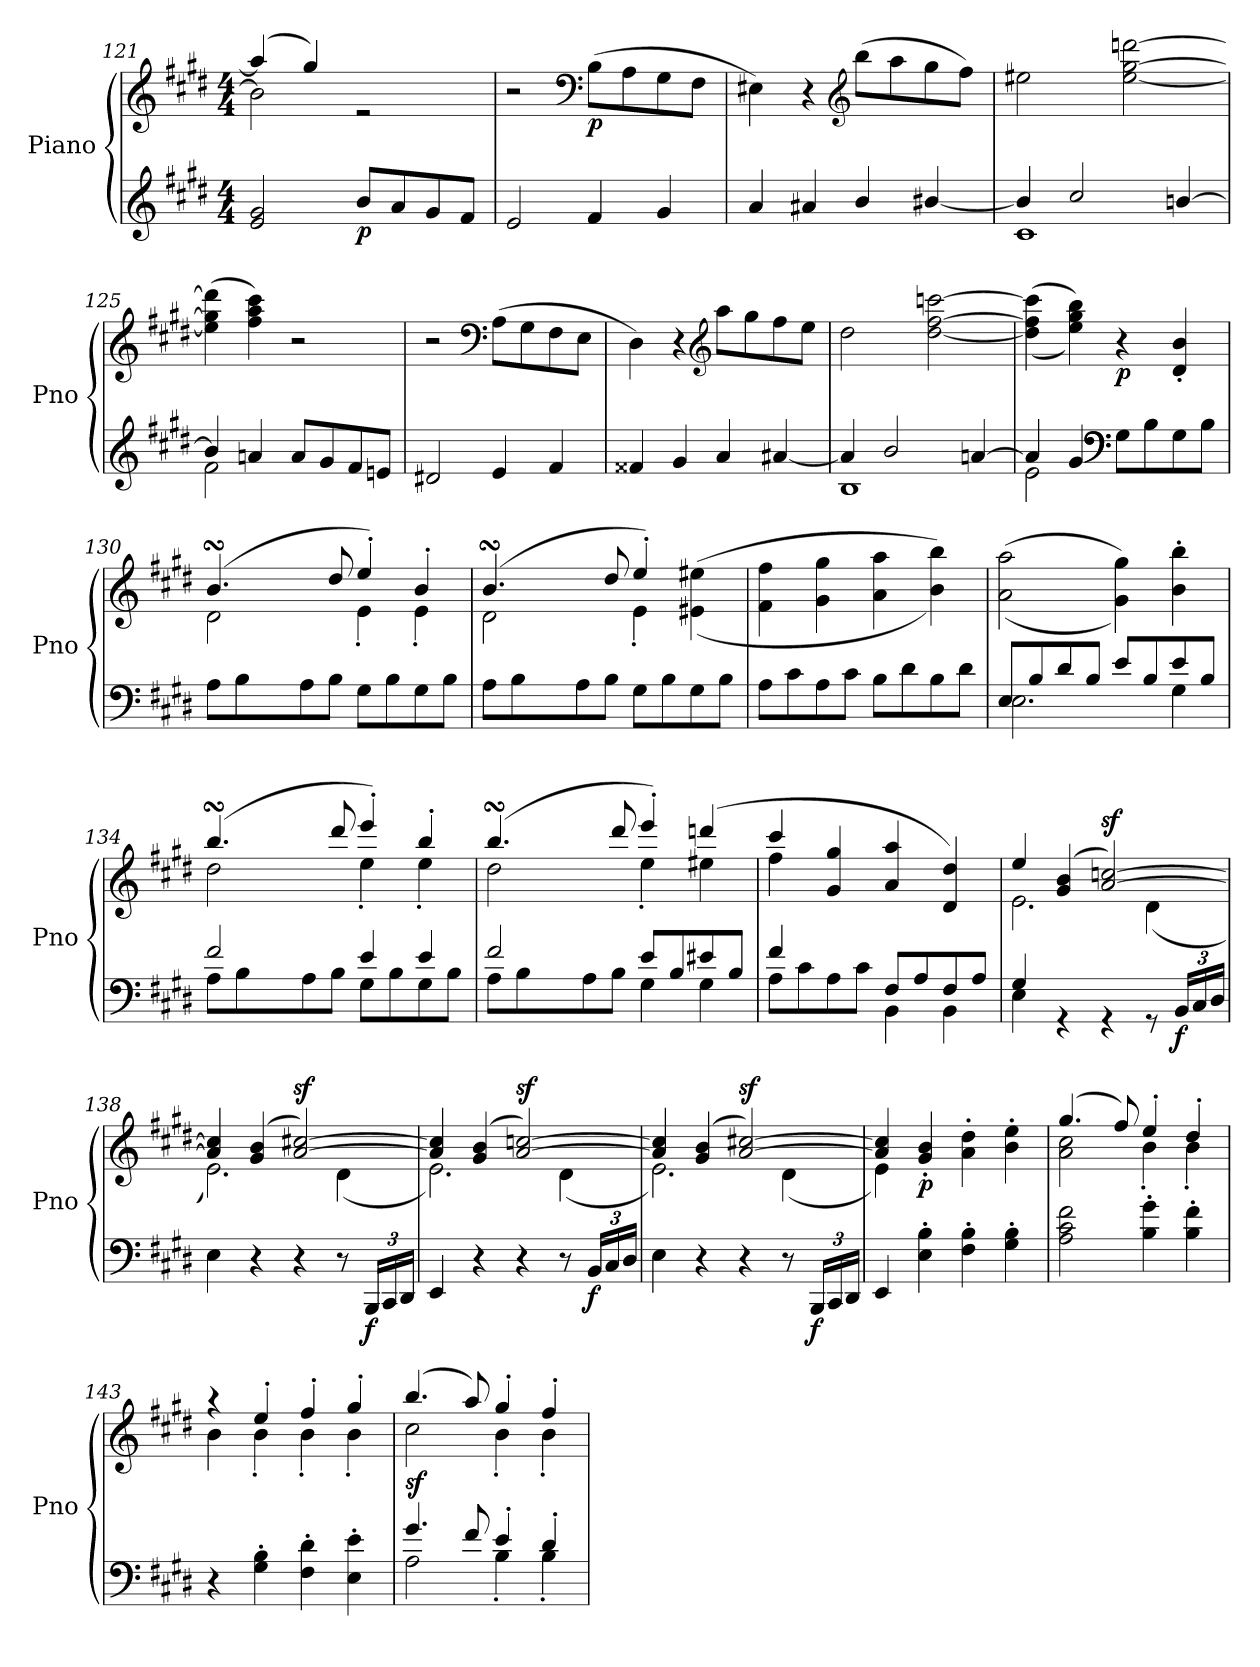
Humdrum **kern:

**kern	**kern	**dynam
*part1	*part1	*part1
*staff2	*staff1	*staff1/2
*I"Piano	*	*
*I'Pno	*	*
*clefG2	*clefG2	*
*k[f#c#g#d#]	*k[f#c#g#d#]	*
*M4/4	*M4/4	*
=121	=121	=121
*	*^	*
2e/ 2g#/	(4aa/]	2b\]	.
.	4gg#/)	.	.
!	!	!	!LO:DY:b=2
8b/L	2re	2ryy	p
8a/	.	.	.
8g#/	.	.	.
8f#/J	.	.	.
*	*v	*v	*
=122	=122	=122
2e/	2r	.
*	*clefF4	*
!	!	!LO:DY:b
4f#/	(8B\L	p
.	8A\	.
4g#/	8G#\	.
.	8F#\J	.
!!LO:LB:g=z
=123	=123	=123
4a/	4E#X\)	.
4a#X/	4r	.
*	*clefG2	*
4b/	(8bb\L	.
.	8aa\	.
[4b#X/	8gg#\	.
.	8ff#\J)	.
=124	=124	=124
*^	*	*
4b#/]	1c#	2ee#X\	.
2cc#/	.	.	.
.	.	[2ee#\ [2gg#\ [2dddn\	.
[4bn/	.	.	.
=125	=125	=125	=125
4b/]	2f#\	(4ee#\] 4gg#\] 4ddd\]	.
4an/	.	4ff#\ 4aa\ 4ccc#\)	.
8a/L	2ryy	2r	.
8g#/	.	.	.
8f#/	.	.	.
8en/J	.	.	.
*v	*v	*	*
=126	=126	=126
2d#X/	2r	.
*	*clefF4	*
4e/	(8A\L	.
.	8G#\	.
4f#/	8F#\	.
.	8E\J	.
=127	=127	=127
4f##X/	4D#\)	.
4g#/	4r	.
*	*clefG2	*
4a/	8aa\L	.
.	8gg#\	.
[4a#X/	8ff#\	.
.	8ee\J	.
=128	=128	=128
*^	*	*
4a#/]	1B	2dd#\	.
2b/	.	.	.
.	.	[2dd#\ [2ff#\ [2cccn\	.
[4an/	.	.	.
!!LO:LB:g=z
=129	=129	=129	=129
4a/]	2e\	((4dd#\] 4ff#\] 4ccc\]	.
4g#/	.	4ee\ 4gg#\ 4bb\))	.
*clefF4	*	*	*
!	!	!	!LO:DY:b
8G#\L	2ryy	4r	p
8B\	.	.	.
8G#\	.	4d#/' 4b/'	.
8B\J	.	.	.
*v	*v	*	*
=130	=130	=130
*	*^	*
*	*	*^	*
8A\L	(4.bsSSS/	2d#\	8ryy	.
*	*	*	*Xtuplet	*
8B\	.	.	24cc#!yy	.
.	.	.	24b!yy	.
.	.	.	24a#X!yy	.
8A\	.	.	8b!yy	.
8B\J	8dd#/	.	2ryy	.
8G#\L	4ee'/)	4e'\	.	.
8B\	.	.	.	.
8G#\	4b'/	4e'\	.	.
8B\J	.	.	8ryy	.
=131	=131	=131	=131	=131
8A\L	(4.bsSSS/	2d#\	8ryy	.
8B\	.	.	24cc#!yy	.
.	.	.	24b!yy	.
.	.	.	24a#X!yy	.
8A\	.	.	8b!yy	.
8B\J	8dd#/	.	2ryy	.
8G#\L	4ee'/)	4e'\	.	.
8B\	.	.	.	.
8G#\	((>4e#X\ 4ee#X\	4ryy	.	.
8B\J	.	.	8ryy	.
*	*v	*v	*v	*
=132	=132	=132
8A\L	4f#\ 4ff#\	.
8c#\	.	.
8A\	4g#\ 4gg#\	.
8c#\J	.	.
8B\L	4a\ 4aa\	.
8d#\	.	.
8B\	4b\ 4bb\))	.
8d#\J	.	.
=133	=133	=133
*^	*	*
8E/L	2.E\	((2a\ 2aa\	.
8B/	.	.	.
8d#/	.	.	.
8B/J	.	.	.
8e/L	.	4g#\ 4gg#\))	.
8B/	.	.	.
8e/	4G#\	4b\' 4bb\'	.
8B/J	.	.	.
!!LO:PB:g=z
=134	=134	=134	=134
*	*	*^	*
*	*	*	*^	*
2f#/	8A\L	(4.bbsSSS/	2dd#\	8ryy	.
.	8B\	.	.	24ccc#!yy	.
.	.	.	.	24bb!yy	.
.	.	.	.	24aa#X!yy	.
.	8A\	.	.	8bb!yy	.
.	8B\J	8ddd#/	.	2ryy	.
4e/	8G#\L	4eee'/)	4ee'\	.	.
.	8B\	.	.	.	.
4e/	8G#\	4bb'/	4ee'\	.	.
.	8B\J	.	.	8ryy	.
=135	=135	=135	=135	=135	=135
2f#/	8A\L	(4.bbsSSS/	2dd#\	8ryy	.
.	8B\	.	.	24ccc#!yy	.
.	.	.	.	24bb!yy	.
.	.	.	.	24aa#X!yy	.
.	8A\	.	.	8bb!yy	.
.	8B\J	8ddd#/	.	2ryy	.
8e/L	4G#\	4eee'/)	4ee'\	.	.
8B/	.	.	.	.	.
8e#X/	4G#\	(4dddn/	4ee#X\	.	.
8B/J	.	.	.	8ryy	.
*	*	*	*v	*v	*
=136	=136	=136	=136	=136
4f#/	8A\L	4ccc#/	4ff#\	.
.	8c#\	.	.	.
4ryy	8A\	4g#/ 4gg#/	2.ryy	.
.	8c#\J	.	.	.
8F#/L	4BB\	4a/ 4aa/	.	.
8A/	.	.	.	.
8F#/	4BB\	4d#/ 4dd#/)	.	.
8A/J	.	.	.	.
=137	=137	=137	=137	=137
4G#/	4E\	4ee/	2.e\	.
4rGG	2.ryy	(>4g#/ 4b/	.	.
!	!	!	!	!LO:DY:a
4rGG	.	[2a/ [2ccn/)	.	sf
8rGG	.	.	(4d#\	.
*Xbrackettup	*	*	*	*
!	!	!	!	!LO:DY:b=2
24BB/LL	.	.	.	f
24C#/	.	.	.	.
24D#/JJ	.	.	.	.
*v	*v	*	*	*
=138	=138	=138	=138
4E\	4a/] 4cc/]	2.e\)	.
4r	(>4g#/ 4b/	.	.
!	!	!	!LO:DY:a
4r	[2a/ [2cc#X/)	.	sf
8r	.	(4d#\	.
!	!	!	!LO:DY:b=2
24BBB/LL	.	.	f
24CC#/	.	.	.
24DD#/JJ	.	.	.
!!LO:LB:g=z	!!
=139	=139	=139	=139
4EE/	4a/] 4cc#/]	2.e\)	.
4r	(>4g#/ 4b/	.	.
!	!	!	!LO:DY:a
4r	[2a/ [2ccn/)	.	sf
8r	.	(4d#\	.
!	!	!	!LO:DY:b=2
24BB/LL	.	.	f
24C#/	.	.	.
24D#/JJ	.	.	.
=140	=140	=140	=140
4E\	4a/] 4cc/]	2.e\)	.
4r	(>4g#/ 4b/	.	.
!	!	!	!LO:DY:a
4r	[2a/ [2cc#X/)	.	sf
8r	.	(4d#\	.
!	!	!	!LO:DY:b=2
24BBB/LL	.	.	f
24CC#/	.	.	.
24DD#/JJ	.	.	.
=141	=141	=141	=141
4EE/	4a/] 4cc#/]	4e\)	.
!	!	!	!LO:DY:b
4E\' 4B\'	4g#/' 4b/'	2.ryy	p
4F#\' 4B\'	4a\' 4dd#\'	.	.
4G#\' 4B\'	4b\' 4ee\'	.	.
=142	=142	=142	=142
2A\ 2c#\ 2f#\	(4.gg#/	2a\ 2cc#\	.
.	8ff#/)	.	.
4B\' 4g#\'	4ee'/	4b'\	.
4B\' 4f#\'	4dd#'/	4b'\	.
=143	=143	=143	=143
!	!	!	!LO:DY:b
4r	4r	4b\	other-dynamics
4G#\' 4B\'	4ee'/	4b'\	.
4F#\' 4d#\'	4ff#'/	4b'\	.
4E\' 4e\'	4gg#'/	4b'\	.
=144	=144	=144	=144
*^	*	*	*
!	!	!	!	!LO:DY:b
4.g#/	2A\	(4.bb/	2cc#\	sf
8f#/	.	8aa/)	.	.
4e'/	4B'\	4gg#'/	4b'\	.
4d#'/	4B'\	4ff#'/	4b'\	.
*v	*v	*	*	*
*	*v	*v	*
=	=	=
*-	*-	*-
